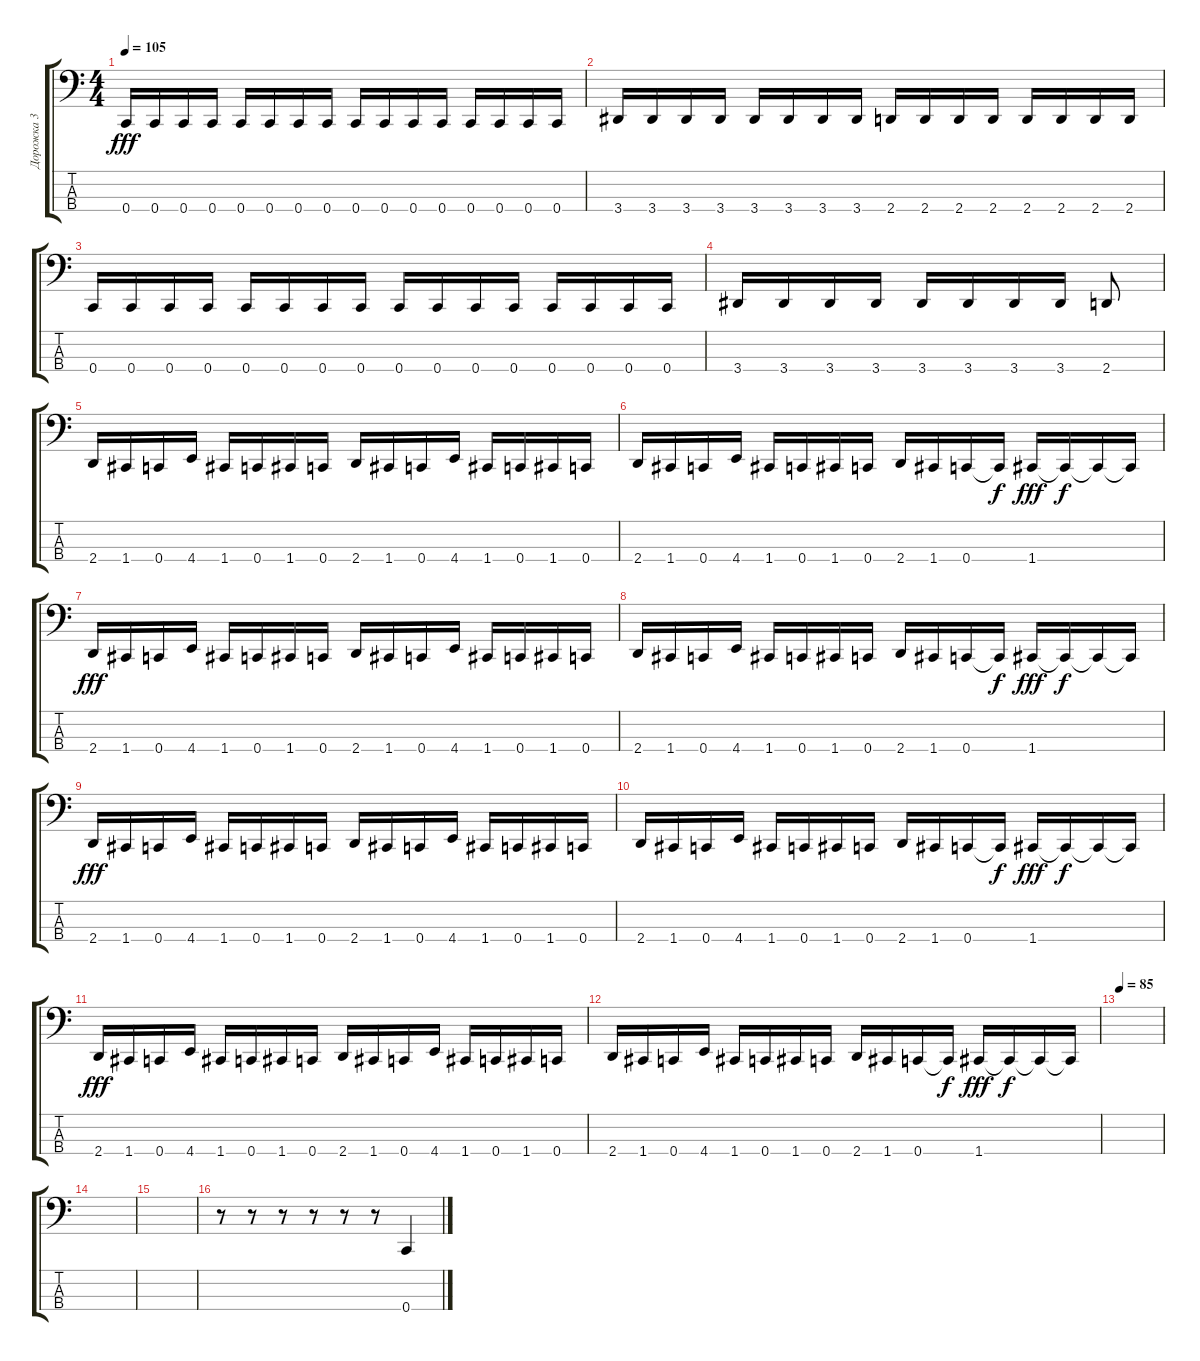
\track ("Дорожка 3" "Дорожка 3") {instrument electricbassfinger}
\staff {score tabs}
\tuning (F2 C2 G1 C1) {hide}
\ts (4 4)
\tempo 105
\clef f4
\ks c
0.4.16{dy fff} 0.4.16 0.4.16 0.4.16 0.4.16 0.4.16 0.4.16 0.4.16 0.4.16 0.4.16 0.4.16 0.4.16 0.4.16 0.4.16 0.4.16 0.4.16 |
3.4.16 3.4.16 3.4.16 3.4.16 3.4.16 3.4.16 3.4.16 3.4.16 2.4.16 2.4.16 2.4.16 2.4.16 2.4.16 2.4.16 2.4.16 2.4.16 |
0.4.16 0.4.16 0.4.16 0.4.16 0.4.16 0.4.16 0.4.16 0.4.16 0.4.16 0.4.16 0.4.16 0.4.16 0.4.16 0.4.16 0.4.16 0.4.16 |
3.4.16 3.4.16 3.4.16 3.4.16 3.4.16 3.4.16 3.4.16 3.4.16 2.4.8 |
2.4.16 1.4.16 0.4.16 4.4.16 1.4.16 0.4.16 1.4.16 0.4.16 2.4.16 1.4.16 0.4.16 4.4.16 1.4.16 0.4.16 1.4.16 0.4.16 |
2.4.16 1.4.16 0.4.16 4.4.16 1.4.16 0.4.16 1.4.16 0.4.16 2.4.16 1.4.16 0.4.16 0.4{t}.16{dy f} 1.4.16{dy fff} 1.4{t}.16{dy f} 1.4{t}.16 1.4{t}.16 |
2.4.16{dy fff} 1.4.16 0.4.16 4.4.16 1.4.16 0.4.16 1.4.16 0.4.16 2.4.16 1.4.16 0.4.16 4.4.16 1.4.16 0.4.16 1.4.16 0.4.16 |
2.4.16 1.4.16 0.4.16 4.4.16 1.4.16 0.4.16 1.4.16 0.4.16 2.4.16 1.4.16 0.4.16 0.4{t}.16{dy f} 1.4.16{dy fff} 1.4{t}.16{dy f} 1.4{t}.16 1.4{t}.16 |
2.4.16{dy fff} 1.4.16 0.4.16 4.4.16 1.4.16 0.4.16 1.4.16 0.4.16 2.4.16 1.4.16 0.4.16 4.4.16 1.4.16 0.4.16 1.4.16 0.4.16 |
2.4.16 1.4.16 0.4.16 4.4.16 1.4.16 0.4.16 1.4.16 0.4.16 2.4.16 1.4.16 0.4.16 0.4{t}.16{dy f} 1.4.16{dy fff} 1.4{t}.16{dy f} 1.4{t}.16 1.4{t}.16 |
2.4.16{dy fff} 1.4.16 0.4.16 4.4.16 1.4.16 0.4.16 1.4.16 0.4.16 2.4.16 1.4.16 0.4.16 4.4.16 1.4.16 0.4.16 1.4.16 0.4.16 |
2.4.16 1.4.16 0.4.16 4.4.16 1.4.16 0.4.16 1.4.16 0.4.16 2.4.16 1.4.16 0.4.16 0.4{t}.16{dy f} 1.4.16{dy fff} 1.4{t}.16{dy f} 1.4{t}.16 1.4{t}.16 |
\tempo 85
|
|
|
r.8 r.8 r.8 r.8 r.8 r.8 0.4.4
